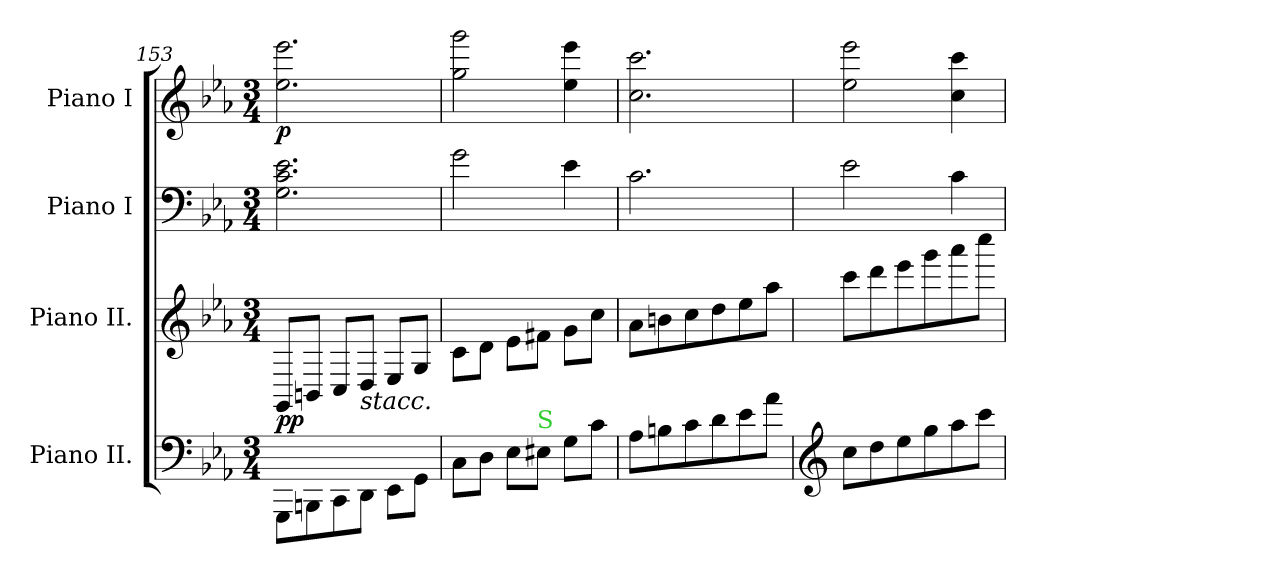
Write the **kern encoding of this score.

**kern	**kern	**dynam	**kern	**kern	**dynam
*part4	*part3	*part3	*part2	*part1	*part1
*staff4	*staff3	*staff3	*staff2	*staff1	*staff1
*I"Piano II.	*I"Piano II.	*	*I"Piano I	*I"Piano I	*
*clefF4	*clefG2	*	*clefF4	*clefG2	*
*k[b-e-a-]	*k[b-e-a-]	*	*k[b-e-a-]	*k[b-e-a-]	*
*M3/4	*M3/4	*	*M3/4	*M3/4	*
=153	=153	=153	=153	=153	=153
8GGG\L	8GG/L	pp	2.G\ 2.c\ 2.e-\	2.ee-\ 2.eee-\	p
8BBBn\	8BBn/J	.	.	.	.
8CC\	8C/L	.	.	.	.
!	!LO:TX:b:i:t=stacc.	!	!	!	!
8DD\J	8D/J	.	.	.	.
8EE-\L	8E-/L	.	.	.	.
8GG\J	8G/J	.	.	.	.
=154	=154	=154	=154	=154	=154
8C\L	8c\L	.	2g\	2gg\ 2ggg\	.
8D\J	8d\J	.	.	.	.
8E-\L	8e-\L	.	.	.	.
!LO:TX:a:color=limegreen:t=S	!	!	!	!	!
8E#X\J	8f#X\J	.	.	.	.
8G\L	8g\L	.	4e-\	4ee-\ 4eee-\	.
8c\J	8cc\J	.	.	.	.
=155	=155	=155	=155	=155	=155
8A-\L	8a-\L	.	2.c\	2.cc\ 2.ccc\	.
8Bn\	8bn\	.	.	.	.
8c\	8cc\	.	.	.	.
8d\	8dd\	.	.	.	.
8e-\	8ee-\	.	.	.	.
8a-\J	8aa-\J	.	.	.	.
=156	=156	=156	=156	=156	=156
*clefG2	*	*	*	*	*
8cc\L	8ccc\L	.	2e-\	2ee-\ 2eee-\	.
8dd\	8ddd\	.	.	.	.
8ee-\	8eee-\	.	.	.	.
8gg\	8ggg\	.	.	.	.
8aa-\	8aaa-\	.	4c\	4cc\ 4ccc\	.
8ccc\J	8cccc\J	.	.	.	.
=	=	=	=	=	=
*-	*-	*-	*-	*-	*-
